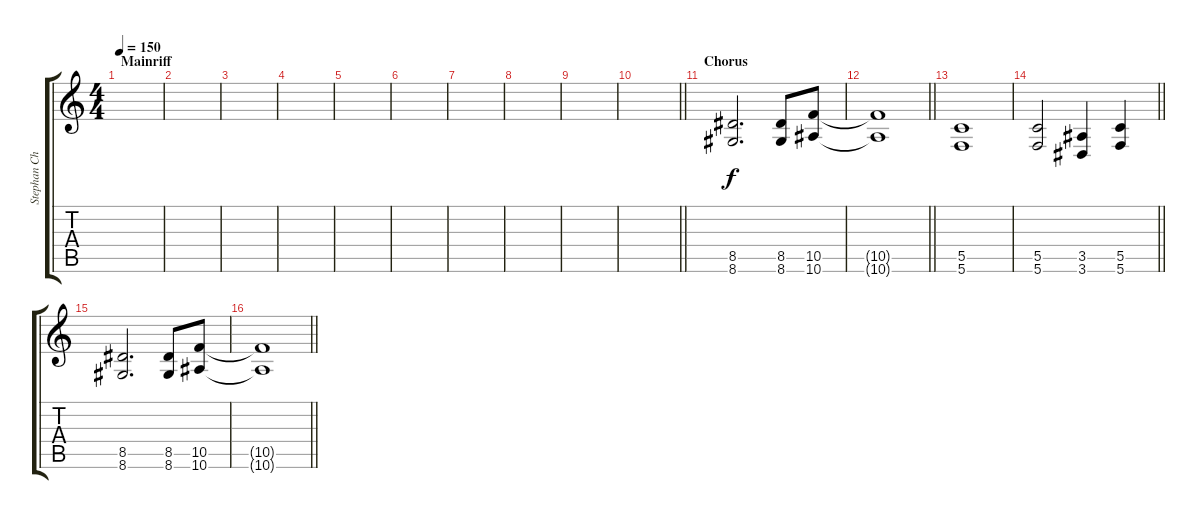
\track ("Stephan Chorus Rhythmus" "Stephan Ch") {instrument distortionguitar}
\staff {score tabs}
\tuning (D4 A3 F3 C3 G2 C2) {hide}
\ts (4 4)
\section ("" "Mainriff")
\tempo 150
\clef g2
\ks c
|
|
|
|
|
|
|
|
|
\barLineRight lightlight
|
\section ("" "Chorus")
(8.5 8.6).2{d} (8.5 8.6).8 (10.5 10.6).8 |
\barLineRight lightlight
(10.5{t} 10.6{t}).1 |
(5.5 5.6).1 |
\barLineRight lightlight
(5.5 5.6).2 (3.5 3.6).4 (5.5 5.6).4 |
(8.5 8.6).2{d} (8.5 8.6).8 (10.5 10.6).8 |
\barLineRight lightlight
(10.5{t} 10.6{t}).1
